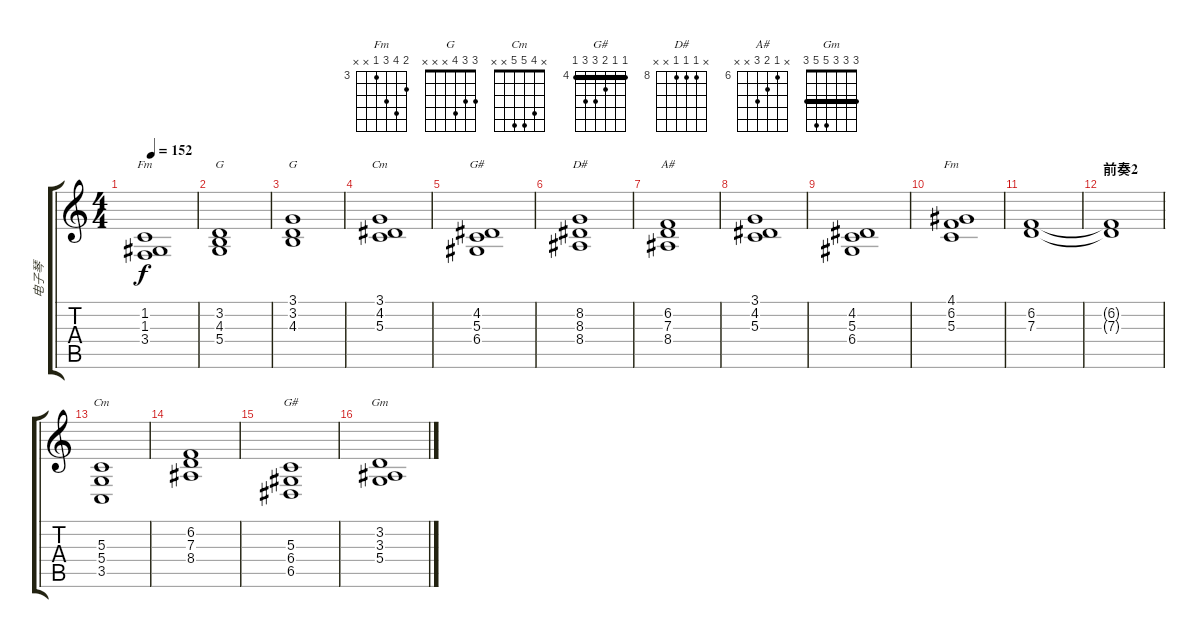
\track ("电子琴" "电子琴") {instrument synthstrings1}
\staff {score tabs}
\tuning (E4 B3 G3 D3 A2 E2) {hide}
\chord ("Fm" x 1 1 3 x x)
\chord ("G" x 3 4 5 x x)
\chord ("G" 3 3 4 x x x)
\chord ("Cm" 3 4 5 x x x)
\chord ("G#" x 4 5 6 x x) {firstfret 4}
\chord ("D#" x 8 8 8 x x) {firstfret 8}
\chord ("A#" x 6 7 8 x x) {firstfret 6}
\chord ("Fm" 4 6 5 3 x x) {firstfret 3}
\chord ("Cm" x 4 5 5 x x)
\chord ("G#" 4 4 5 6 6 4) {firstfret 4 barre 4}
\chord ("Gm" 3 3 3 5 5 3) {barre 3}
\ts (4 4)
\tempo 152
\clef g2
\ks c
(1.2 1.3 3.4).1{ch "Fm" dy f} |
(3.2 4.3 5.4).1{ch "G"} |
(3.1 3.2 4.3).1{ch "G"} |
(3.1 4.2 5.3).1{ch "Cm"} |
(4.2 5.3 6.4).1{ch "G#"} |
(8.2 8.3 8.4).1{ch "D#"} |
(6.2 7.3 8.4).1{ch "A#"} |
(3.1 4.2 5.3).1 |
(4.2 5.3 6.4).1 |
(4.1 6.2 5.3).1{ch "Fm"} |
(6.2 7.3).1 |
\section ("" "前奏2")
(6.2{t} 7.3{t}).1 |
(5.3 5.4 3.5).1{ch "Cm"} |
(6.2 7.3 8.4).1 |
(5.3 6.4 6.5).1{ch "G#"} |
(3.2 3.3 5.4).1{ch "Gm"}
